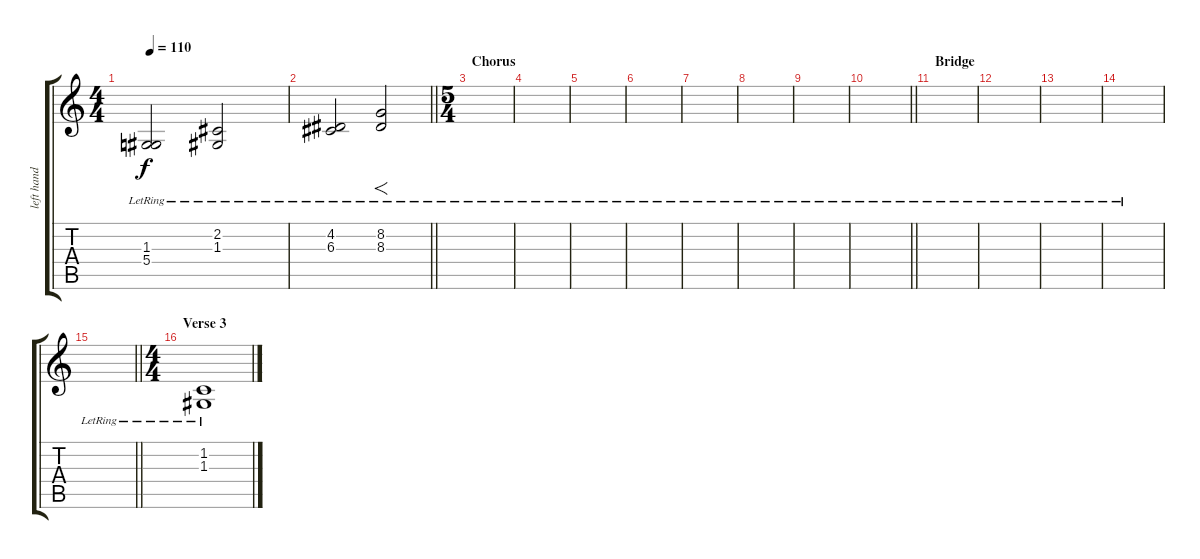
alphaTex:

\track ("left hand piano part" "left hand ") {instrument acousticgrandpiano}
\staff {score tabs}
\tuning (E4 B3 G3 D3 A2 E2) {hide}
\ts (4 4)
\tempo 110
\clef g2
\ks c
(1.3{lr} 5.4{lr}).2{dy f} (2.2{lr} 1.3{lr}).2 |
\barLineRight lightlight
(4.2{lr} 6.3{lr}).2 (8.2{lr} 8.3{lr}).2{f} |
\ts (5 4)
\section ("" "Chorus")
|
|
|
|
|
|
|
\barLineRight lightlight
|
\section ("" "Bridge")
|
|
|
|
\barLineRight lightlight
|
\ts (4 4)
\section ("" "Verse 3")
(1.2{lr} 1.3{lr}).1
